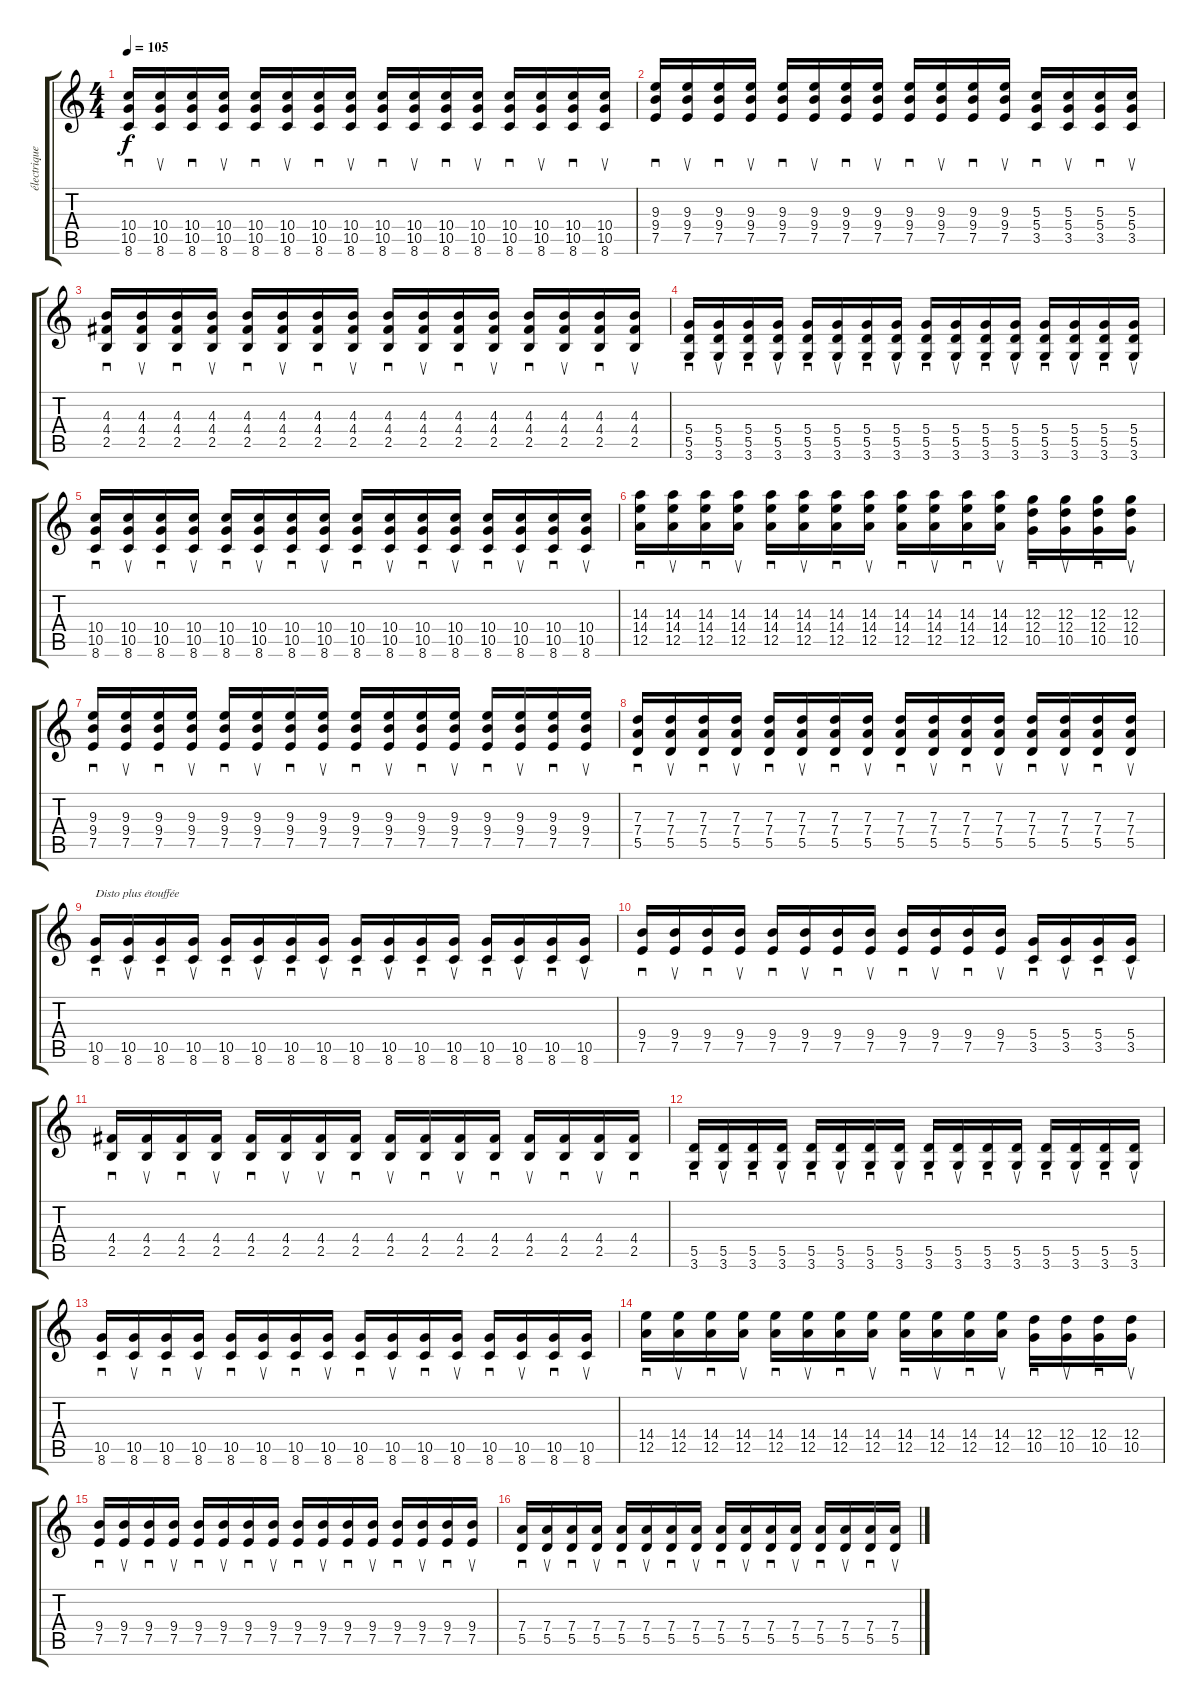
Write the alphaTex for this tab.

\track ("électrique overdrivée (1ère)" "électrique") {instrument overdrivenguitar}
\staff {score tabs}
\tuning (E4 B3 G3 D3 A2 E2) {hide}
\ts (4 4)
\tempo 105
\clef g2
\ks c
(10.4 10.5 8.6).16{sd dy f} (10.4 10.5 8.6).16{su} (10.4 10.5 8.6).16{sd} (10.4 10.5 8.6).16{su} (10.4 10.5 8.6).16{sd} (10.4 10.5 8.6).16{su} (10.4 10.5 8.6).16{sd} (10.4 10.5 8.6).16{su} (10.4 10.5 8.6).16{sd} (10.4 10.5 8.6).16{su} (10.4 10.5 8.6).16{sd} (10.4 10.5 8.6).16{su} (10.4 10.5 8.6).16{sd} (10.4 10.5 8.6).16{su} (10.4 10.5 8.6).16{sd} (10.4 10.5 8.6).16{su} |
(9.3 9.4 7.5).16{sd} (9.3 9.4 7.5).16{su} (9.3 9.4 7.5).16{sd} (9.3 9.4 7.5).16{su} (9.3 9.4 7.5).16{sd} (9.3 9.4 7.5).16{su} (9.3 9.4 7.5).16{sd} (9.3 9.4 7.5).16{su} (9.3 9.4 7.5).16{sd} (9.3 9.4 7.5).16{su} (9.3 9.4 7.5).16{sd} (9.3 9.4 7.5).16{su} (5.3 5.4 3.5).16{sd} (5.3 5.4 3.5).16{su} (5.3 5.4 3.5).16{sd} (5.3 5.4 3.5).16{su} |
(4.3 4.4 2.5).16{sd} (4.3 4.4 2.5).16{su} (4.3 4.4 2.5).16{sd} (4.3 4.4 2.5).16{su} (4.3 4.4 2.5).16{sd} (4.3 4.4 2.5).16{su} (4.3 4.4 2.5).16{sd} (4.3 4.4 2.5).16{su} (4.3 4.4 2.5).16{sd} (4.3 4.4 2.5).16{su} (4.3 4.4 2.5).16{sd} (4.3 4.4 2.5).16{su} (4.3 4.4 2.5).16{sd} (4.3 4.4 2.5).16{su} (4.3 4.4 2.5).16{sd} (4.3 4.4 2.5).16{su} |
(5.4 5.5 3.6).16{sd} (5.4 5.5 3.6).16{su} (5.4 5.5 3.6).16{sd} (5.4 5.5 3.6).16{su} (5.4 5.5 3.6).16{sd} (5.4 5.5 3.6).16{su} (5.4 5.5 3.6).16{sd} (5.4 5.5 3.6).16{su} (5.4 5.5 3.6).16{sd} (5.4 5.5 3.6).16{su} (5.4 5.5 3.6).16{sd} (5.4 5.5 3.6).16{su} (5.4 5.5 3.6).16{sd} (5.4 5.5 3.6).16{su} (5.4 5.5 3.6).16{sd} (5.4 5.5 3.6).16{su} |
(10.4 10.5 8.6).16{sd} (10.4 10.5 8.6).16{su} (10.4 10.5 8.6).16{sd} (10.4 10.5 8.6).16{su} (10.4 10.5 8.6).16{sd} (10.4 10.5 8.6).16{su} (10.4 10.5 8.6).16{sd} (10.4 10.5 8.6).16{su} (10.4 10.5 8.6).16{sd} (10.4 10.5 8.6).16{su} (10.4 10.5 8.6).16{sd} (10.4 10.5 8.6).16{su} (10.4 10.5 8.6).16{sd} (10.4 10.5 8.6).16{su} (10.4 10.5 8.6).16{sd} (10.4 10.5 8.6).16{su} |
(14.3 14.4 12.5).16{sd} (14.3 14.4 12.5).16{su} (14.3 14.4 12.5).16{sd} (14.3 14.4 12.5).16{su} (14.3 14.4 12.5).16{sd} (14.3 14.4 12.5).16{su} (14.3 14.4 12.5).16{sd} (14.3 14.4 12.5).16{su} (14.3 14.4 12.5).16{sd} (14.3 14.4 12.5).16{su} (14.3 14.4 12.5).16{sd} (14.3 14.4 12.5).16{su} (12.3 12.4 10.5).16{sd} (12.3 12.4 10.5).16{su} (12.3 12.4 10.5).16{sd} (12.3 12.4 10.5).16{su} |
(9.3 9.4 7.5).16{sd} (9.3 9.4 7.5).16{su} (9.3 9.4 7.5).16{sd} (9.3 9.4 7.5).16{su} (9.3 9.4 7.5).16{sd} (9.3 9.4 7.5).16{su} (9.3 9.4 7.5).16{sd} (9.3 9.4 7.5).16{su} (9.3 9.4 7.5).16{sd} (9.3 9.4 7.5).16{su} (9.3 9.4 7.5).16{sd} (9.3 9.4 7.5).16{su} (9.3 9.4 7.5).16{sd} (9.3 9.4 7.5).16{su} (9.3 9.4 7.5).16{sd} (9.3 9.4 7.5).16{su} |
(7.3 7.4 5.5).16{sd} (7.3 7.4 5.5).16{su} (7.3 7.4 5.5).16{sd} (7.3 7.4 5.5).16{su} (7.3 7.4 5.5).16{sd} (7.3 7.4 5.5).16{su} (7.3 7.4 5.5).16{sd} (7.3 7.4 5.5).16{su} (7.3 7.4 5.5).16{sd} (7.3 7.4 5.5).16{su} (7.3 7.4 5.5).16{sd} (7.3 7.4 5.5).16{su} (7.3 7.4 5.5).16{sd} (7.3 7.4 5.5).16{su} (7.3 7.4 5.5).16{sd} (7.3 7.4 5.5).16{su} |
(10.5 8.6).16{sd txt "Disto plus étouffée" instrument distortionguitar} (10.5 8.6).16{su} (10.5 8.6).16{sd} (10.5 8.6).16{su} (10.5 8.6).16{sd} (10.5 8.6).16{su} (10.5 8.6).16{sd} (10.5 8.6).16{su} (10.5 8.6).16{sd} (10.5 8.6).16{su} (10.5 8.6).16{sd} (10.5 8.6).16{su} (10.5 8.6).16{sd} (10.5 8.6).16{su} (10.5 8.6).16{sd} (10.5 8.6).16{su} |
(9.4 7.5).16{sd} (9.4 7.5).16{su} (9.4 7.5).16{sd} (9.4 7.5).16{su} (9.4 7.5).16{sd} (9.4 7.5).16{su} (9.4 7.5).16{sd} (9.4 7.5).16{su} (9.4 7.5).16{sd} (9.4 7.5).16{su} (9.4 7.5).16{sd} (9.4 7.5).16{su} (5.4 3.5).16{sd} (5.4 3.5).16{su} (5.4 3.5).16{sd} (5.4 3.5).16{su} |
(4.4 2.5).16{sd} (4.4 2.5).16{su} (4.4 2.5).16{sd} (4.4 2.5).16{su} (4.4 2.5).16{sd} (4.4 2.5).16{su} (4.4 2.5).16{su} (4.4 2.5).16{sd} (4.4 2.5).16{su} (4.4 2.5).16{sd} (4.4 2.5).16{su} (4.4 2.5).16{sd} (4.4 2.5).16{su} (4.4 2.5).16{sd} (4.4 2.5).16{su} (4.4 2.5).16{sd} |
(5.5 3.6).16{sd} (5.5 3.6).16{su} (5.5 3.6).16{sd} (5.5 3.6).16{su} (5.5 3.6).16{sd} (5.5 3.6).16{su} (5.5 3.6).16{sd} (5.5 3.6).16{su} (5.5 3.6).16{sd} (5.5 3.6).16{su} (5.5 3.6).16{sd} (5.5 3.6).16{su} (5.5 3.6).16{sd} (5.5 3.6).16{su} (5.5 3.6).16{sd} (5.5 3.6).16{su} |
(10.5 8.6).16{sd} (10.5 8.6).16{su} (10.5 8.6).16{sd} (10.5 8.6).16{su} (10.5 8.6).16{sd} (10.5 8.6).16{su} (10.5 8.6).16{sd} (10.5 8.6).16{su} (10.5 8.6).16{sd} (10.5 8.6).16{su} (10.5 8.6).16{sd} (10.5 8.6).16{su} (10.5 8.6).16{sd} (10.5 8.6).16{su} (10.5 8.6).16{sd} (10.5 8.6).16{su} |
(14.4 12.5).16{sd} (14.4 12.5).16{su} (14.4 12.5).16{sd} (14.4 12.5).16{su} (14.4 12.5).16{sd} (14.4 12.5).16{su} (14.4 12.5).16{sd} (14.4 12.5).16{su} (14.4 12.5).16{sd} (14.4 12.5).16{su} (14.4 12.5).16{sd} (14.4 12.5).16{su} (12.4 10.5).16{sd} (12.4 10.5).16{su} (12.4 10.5).16{sd} (12.4 10.5).16{su} |
(9.4 7.5).16{sd} (9.4 7.5).16{su} (9.4 7.5).16{sd} (9.4 7.5).16{su} (9.4 7.5).16{sd} (9.4 7.5).16{su} (9.4 7.5).16{sd} (9.4 7.5).16{su} (9.4 7.5).16{sd} (9.4 7.5).16{su} (9.4 7.5).16{sd} (9.4 7.5).16{su} (9.4 7.5).16{sd} (9.4 7.5).16{su} (9.4 7.5).16{sd} (9.4 7.5).16{su} |
(7.4 5.5).16{sd} (7.4 5.5).16{su} (7.4 5.5).16{sd} (7.4 5.5).16{su} (7.4 5.5).16{sd} (7.4 5.5).16{su} (7.4 5.5).16{sd} (7.4 5.5).16{su} (7.4 5.5).16{sd} (7.4 5.5).16{su} (7.4 5.5).16{sd} (7.4 5.5).16{su} (7.4 5.5).16{sd} (7.4 5.5).16{su} (7.4 5.5).16{sd} (7.4 5.5).16{su}
